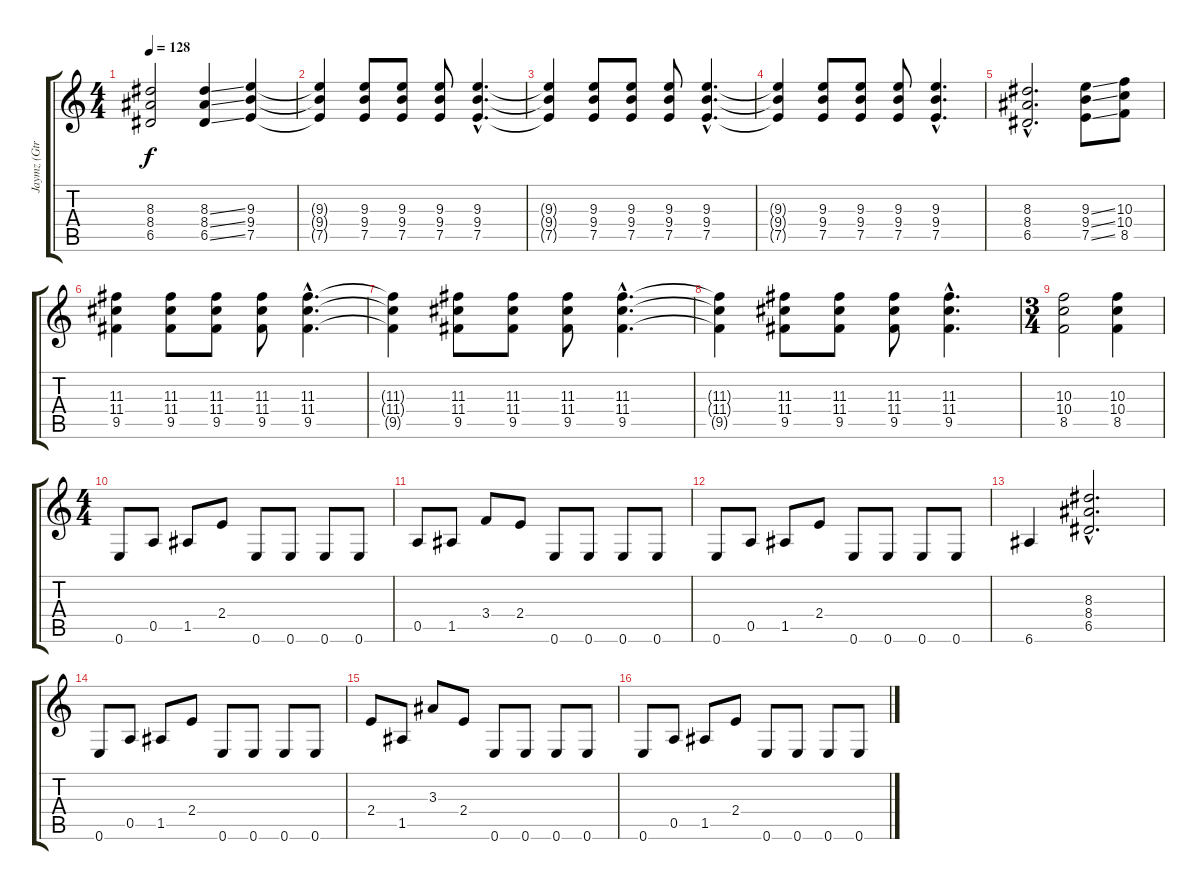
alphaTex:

\track ("Jaymz (Gtr 1)" "Jaymz (Gtr") {instrument distortionguitar}
\staff {score tabs}
\tuning (E4 B3 G3 D3 A2 E2) {hide}
\ts (4 4)
\tempo 128
\clef g2
\ks c
(8.3 8.4 6.5).2{dy f} (8.3{ss} 8.4{ss} 6.5{ss}).4 (9.3 9.4 7.5).4 |
(9.3{t} 9.4{t} 7.5{t}).4 (9.3 9.4 7.5).8 (9.3 9.4 7.5).8 (9.3 9.4 7.5).8 (9.3{hac} 9.4{hac} 7.5{hac}).4{d} |
(9.3{t} 9.4{t} 7.5{t}).4 (9.3 9.4 7.5).8 (9.3 9.4 7.5).8 (9.3 9.4 7.5).8 (9.3{hac} 9.4{hac} 7.5{hac}).4{d} |
(9.3{t} 9.4{t} 7.5{t}).4 (9.3 9.4 7.5).8 (9.3 9.4 7.5).8 (9.3 9.4 7.5).8 (9.3{hac} 9.4{hac} 7.5{hac}).4{d} |
(8.3{hac} 8.4{hac} 6.5{hac}).2{d} (9.3{ss} 9.4{ss} 7.5{ss}).8 (10.3 10.4 8.5).8 |
(11.3 11.4 9.5).4 (11.3 11.4 9.5).8 (11.3 11.4 9.5).8 (11.3 11.4 9.5).8 (11.3{hac} 11.4{hac} 9.5{hac}).4{d} |
(11.3{t} 11.4{t} 9.5{t}).4 (11.3 11.4 9.5).8 (11.3 11.4 9.5).8 (11.3 11.4 9.5).8 (11.3{hac} 11.4{hac} 9.5{hac}).4{d} |
(11.3{t} 11.4{t} 9.5{t}).4 (11.3 11.4 9.5).8 (11.3 11.4 9.5).8 (11.3 11.4 9.5).8 (11.3{hac} 11.4{hac} 9.5{hac}).4{d} |
\ts (3 4)
(10.3 10.4 8.5).2 (10.3 10.4 8.5).4 |
\ts (4 4)
0.6.8 0.5.8 1.5.8 2.4.8 0.6.8 0.6.8 0.6.8 0.6.8 |
0.5.8 1.5.8 3.4.8 2.4.8 0.6.8 0.6.8 0.6.8 0.6.8 |
0.6.8 0.5.8 1.5.8 2.4.8 0.6.8 0.6.8 0.6.8 0.6.8 |
6.6.4 (8.3{hac} 8.4{hac} 6.5{hac}).2{d} |
0.6.8 0.5.8 1.5.8 2.4.8 0.6.8 0.6.8 0.6.8 0.6.8 |
2.4.8 1.5.8 3.3.8 2.4.8 0.6.8 0.6.8 0.6.8 0.6.8 |
0.6.8 0.5.8 1.5.8 2.4.8 0.6.8 0.6.8 0.6.8 0.6.8
